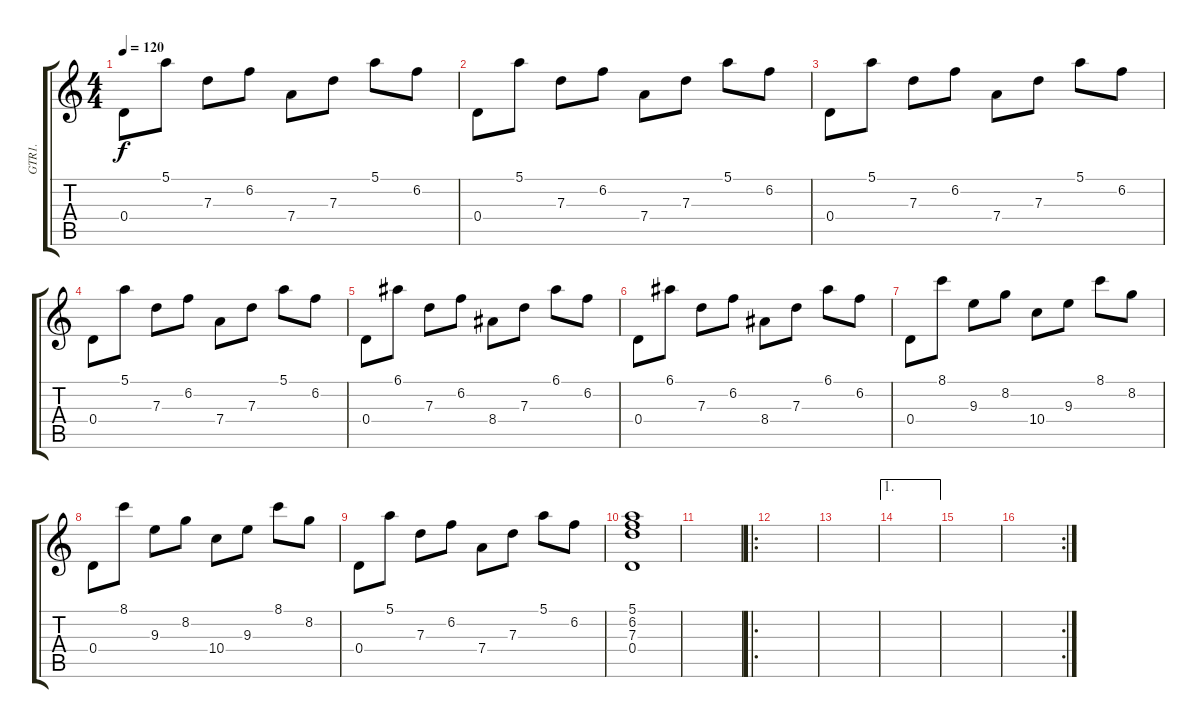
\track ("GTR1." "GTR1.") {instrument acousticguitarsteel}
\staff {score tabs}
\tuning (E4 B3 G3 D3 A2 E2) {hide}
\ts (4 4)
\tempo 120
\clef g2
\ks c
0.4.8{dy f} 5.1.8 7.3.8 6.2.8 7.4.8 7.3.8 5.1.8 6.2.8 |
0.4.8 5.1.8 7.3.8 6.2.8 7.4.8 7.3.8 5.1.8 6.2.8 |
0.4.8 5.1.8 7.3.8 6.2.8 7.4.8 7.3.8 5.1.8 6.2.8 |
0.4.8 5.1.8 7.3.8 6.2.8 7.4.8 7.3.8 5.1.8 6.2.8 |
0.4.8 6.1.8 7.3.8 6.2.8 8.4.8 7.3.8 6.1.8 6.2.8 |
0.4.8 6.1.8 7.3.8 6.2.8 8.4.8 7.3.8 6.1.8 6.2.8 |
0.4.8 8.1.8 9.3.8 8.2.8 10.4.8 9.3.8 8.1.8 8.2.8 |
0.4.8 8.1.8 9.3.8 8.2.8 10.4.8 9.3.8 8.1.8 8.2.8 |
0.4.8 5.1.8 7.3.8 6.2.8 7.4.8 7.3.8 5.1.8 6.2.8 |
(5.1 6.2 7.3 0.4).1 |
|
\ro
|
|
\ae 1
|
|
\rc 2
